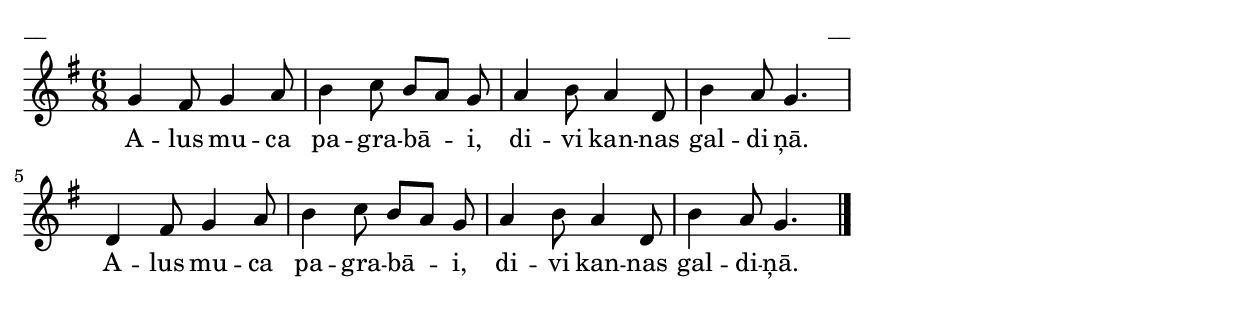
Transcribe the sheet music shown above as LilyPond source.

\version "2.13.16"
%\header {
%    title = "Alus muca pagrabā"
%}
\paper {
line-width = 14\cm
left-margin = 0.4\cm
between-system-padding = 0.1\cm
between-system-space = 0.1\cm
}
\layout {
indent = #0
ragged-last = ##f
}


voiceA = \relative c'' {
\clef "treble"
\key g \major
\time 6/8
g4 fis8 g4 a8 | b4 c8 b[ a] g | a4 b8 a4 d,8 | b'4 a8 g4. |
d4 fis8 g4 a8 | b4 c8 b[ a] g | a4 b8 a4 d,8 | b'4 a8 g4. |
\bar "|."
} 

lyricA = \lyricmode {
A -- lus mu -- ca pa -- gra -- bā -- i, di -- vi kan -- nas gal -- di -- ņā.
A -- lus mu -- ca pa -- gra -- bā -- i, di -- vi kan -- nas gal -- di -- ņā.
}

fullScore = <<
\new Staff {
<<
\new Voice = "voiceA" { \oneVoice \autoBeamOff \voiceA }
\lyricsto "voiceA" \new Lyrics \lyricA
>>
}
>>

\score {
\fullScore
\header { piece = "__" opus = "__" }
}
\markup { \with-color #(x11-color 'white) \sans \smaller "__" }
\score {
\unfoldRepeats
\fullScore
\midi {
\context { \Staff \remove "Staff_performer" }
\context { \Voice \consists "Staff_performer" }
}
}


